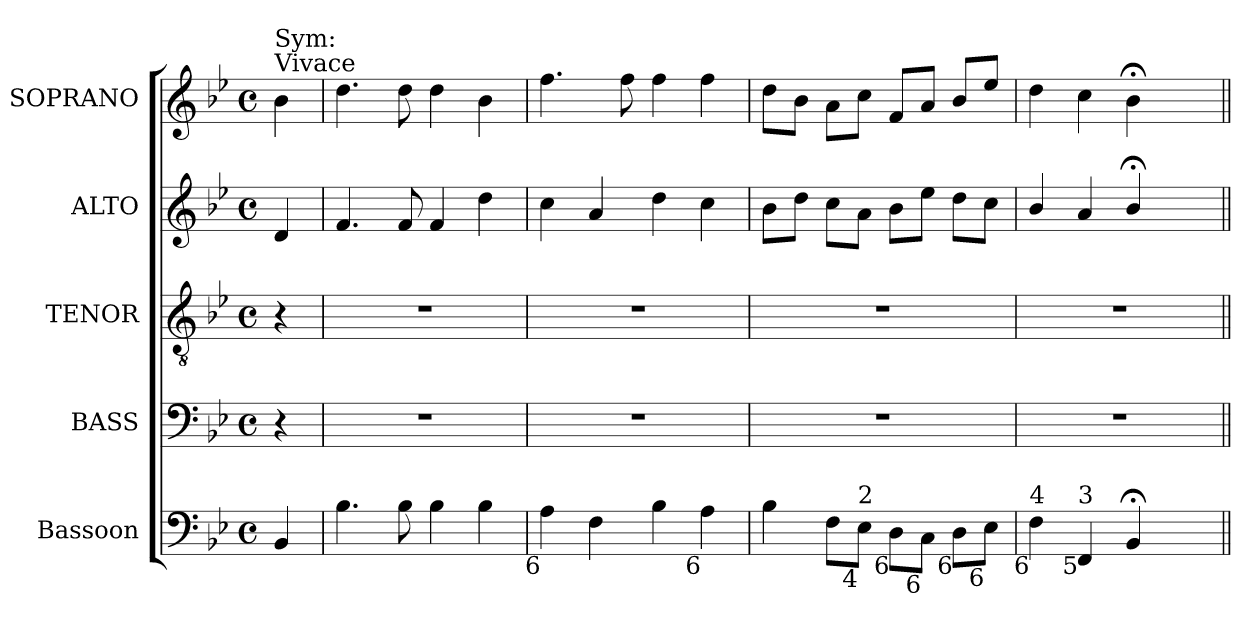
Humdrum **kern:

**kern	**kern	**kern	**kern	**kern
*part5	*part4	*part3	*part2	*part1
*staff5	*staff4	*staff3	*staff2	*staff1
*I"Bassoon	*I"BASS	*I"TENOR	*I"ALTO	*I"SOPRANO
*I'Bsn.	*I'B.	*I'T.	*I'A.	*I'S.
!!LO:PB:g=z
*clefF4	*clefF4	*clefGv2	*clefG2	*clefG2
*	*	*ITrd7c12	*	*
*k[b-e-]	*k[b-e-]	*k[b-e-]	*k[b-e-]	*k[b-e-]
*B-:	*B-:	*B-:	*B-:	*B-:
*M4/4	*M4/4	*M4/4	*M4/4	*M4/4
*met(c)	*met(c)	*met(c)	*met(c)	*met(c)
=	=	=	=	=
!	!	!	!	!LO:TX:a:t=Vivace
!	!	!	!	!LO:TX:t=Sym&colon;
4BB-i/	4r	4r	4di/	4b-i\
=1	=1	=1	=1	=1
4.B-i\	1r	1r	4.fi/	4.ddi\
8B-i\	.	.	8fi/	8ddi\
4B-i\	.	.	4fi/	4ddi\
4B-i\	.	.	4ddi\	4b-i\
=2	=2	=2	=2	=2
!LO:TX:b:rj:t=6	!	!	!	!
4Ai\	1r	1r	4cci\	4.ffi\
4Fi\	.	.	4ai/	.
.	.	.	.	8ffi\
4B-i\	.	.	4ddi\	4ffi\
!LO:TX:b:rj:t=6	!	!	!	!
4Ai\	.	.	4cci\	4ffi\
=3	=3	=3	=3	=3
4B-i\	1r	1r	8b-i\L	8ddi\L
.	.	.	8ddi\J	8b-i\J
8Fi\L	.	.	8cci\L	8ai\L
!LO:TX:b:rj:t=4	!	!	!	!
!LO:TX:t=2	!	!	!	!
8E-i\J	.	.	8ai\J	8cci\J
!LO:TX:b:rj:t=6	!	!	!	!
8Di\L	.	.	8b-i\L	8fi/L
!LO:TX:b:rj:t=6	!	!	!	!
8Ci\J	.	.	8ee-i\J	8ai/J
!LO:TX:b:rj:t=6	!	!	!	!
8Di\L	.	.	8ddi\L	8b-i/L
!LO:TX:b:rj:t=6	!	!	!	!
8E-i\J	.	.	8cci\J	8ee-i/J
=4	=4	=4	=4	=4
!LO:TX:b:rj:t=6	!	!	!	!
!LO:TX:t=4	!	!	!	!
!	!LO:N:vis=1	!LO:N:vis=1	!	!
4Fi\	1r	1r	4b-i/	4ddi\
!LO:TX:b:rj:t=5	!	!	!	!
!LO:TX:t=3	!	!	!	!
4FFi/	.	.	4ai/	4cci\
4BB-;i/	.	.	4b-;i/	4b-;i\
4ryy	.	.	4ryy	4ryy
=||	=||	=||	=||	=||
*-	*-	*-	*-	*-
